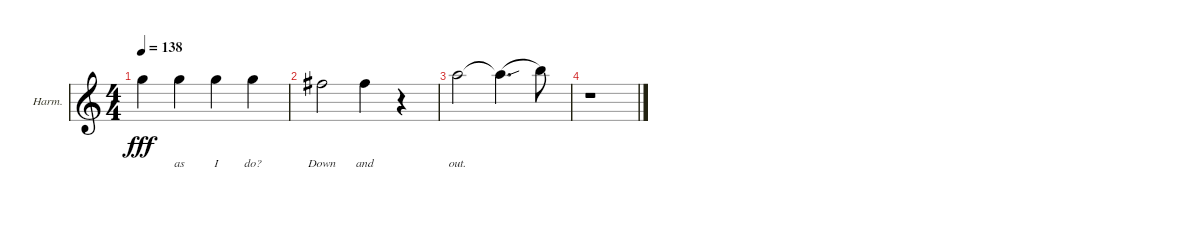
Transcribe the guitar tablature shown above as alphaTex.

\defaultSystemsLayout 4
\bracketExtendMode groupsimilarinstruments
\firstSystemTrackNameOrientation horizontal
\otherSystemsTrackNameOrientation horizontal
\track ("Backing Vocals" "Harm.") {instrument distortionguitar}
\staff {score}
\tuning (E4 B3 G3 D3 A2 E2)
\ts (4 4)
\tempo 138
\clef g2
\scale
0.333333
\ks c
3.1{t}.4{lyrics (0 "") lyrics (1 "") lyrics (2 "") lyrics (3 "") lyrics (4 "") dy fff} 8.2.4{lyrics (0 "as") lyrics (1 "") lyrics (2 "") lyrics (3 "") lyrics (4 "")} 8.2.4{lyrics (0 "I") lyrics (1 "") lyrics (2 "") lyrics (3 "") lyrics (4 "")} 12.3.4{lyrics (0 "do?") lyrics (1 "") lyrics (2 "") lyrics (3 "") lyrics (4 "")} |
\scale
0.333333 7.2.2{lyrics (0 "Down") lyrics (1 "") lyrics (2 "") lyrics (3 "") lyrics (4 "")} 7.2.4{lyrics (0 "and") lyrics (1 "") lyrics (2 "") lyrics (3 "") lyrics (4 "")} r.4 |
10.2.2{lyrics (0 "out.") lyrics (1 "") lyrics (2 "") lyrics (3 "") lyrics (4 "")} 10.2{sou t}.4{d lyrics (0 "") lyrics (1 "") lyrics (2 "") lyrics (3 "") lyrics (4 "") legatoorigin} 7.1.8 |
r.1
